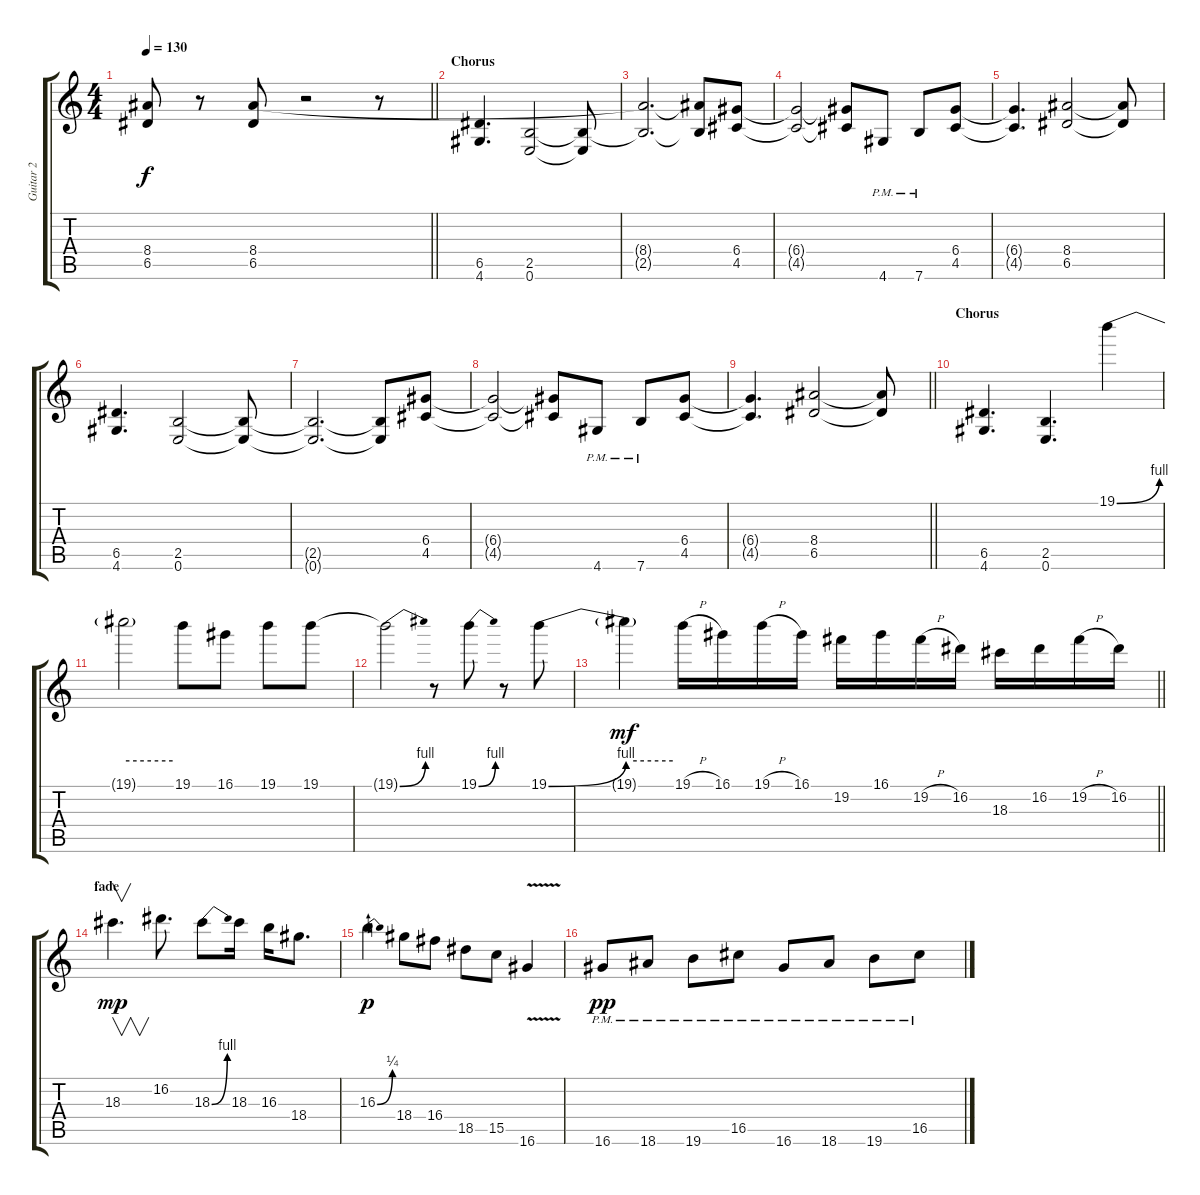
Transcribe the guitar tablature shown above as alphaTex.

\track ("Guitar 2" "Guitar 2") {instrument overdrivenguitar}
\staff {score tabs}
\tuning (E4 B3 G3 D3 A2 E2) {hide}
\ts (4 4)
\tempo 130
\clef g2
\barLineRight lightlight
\ks c
(8.4 6.5).8{dy f} r.8 (8.4 6.5).8 r.2 r.8 |
\section ("" "Chorus")
(6.5 4.6).4{d} (2.5 0.6).2 (2.5{t} 0.6{t}).8 |
(8.4{t} 2.5{t}).2{d} (8.4{t} 2.5{t}).8 (6.4 4.5).8 |
(6.4{t} 4.5{t}).2 (6.4{t} 4.5{t}).8 4.6{pm}.8 7.6{pm}.8 (6.4 4.5).8 |
(6.4{t} 4.5{t}).4{d} (8.4 6.5).2 (8.4{t} 6.5{t}).8 |
(6.5 4.6).4{d} (2.5 0.6).2 (2.5{t} 0.6{t}).8 |
(2.5{t} 0.6{t}).2{d} (2.5{t} 0.6{t}).8 (6.4 4.5).8 |
(6.4{t} 4.5{t}).2 (6.4{t} 4.5{t}).8 4.6{pm}.8 7.6{pm}.8 (6.4 4.5).8 |
\barLineRight lightlight
(6.4{t} 4.5{t}).4{d} (8.4 6.5).2 (8.4{t} 6.5{t}).8 |
\section ("" "Chorus")
(6.5 4.6).4{d} (2.5 0.6).4{d} 19.1{be (bend 0 0 60 4)}.4 |
19.1{be (hold 0 4 60 4) t}.2 19.1.8 16.1.8 19.1.8 19.1.8 |
19.1{be (bend 0 0 60 4) t}.2 r.8 19.1{be (bend 0 0 60 4)}.8 r.8 19.1{be (bend 0 0 60 4)}.8 |
\barLineRight lightlight
19.1{be (hold 0 4 60 4) t}.4{dy mf} 19.1{h}.16 16.1.16 19.1{h}.16 16.1.16 19.2.16 16.1.16 19.2{h}.16 16.2.16 18.3.16 16.2.16 19.2{h}.16 16.2.16 |
\section ("" "fade")
18.3.4{v d dy mp} 16.2.8{d} 18.3{be (bend 0 0 60 4)}.8 18.3.16 16.3.16 18.4.8{d} |
16.3{be (bend 0 0 60 1)}.4{dy p} 18.4.8 16.4.8 18.5.8 15.5.8 16.6{v}.4 |
16.6{pm}.8{dy pp} 18.6{pm}.8 19.6{pm}.8 16.5{pm}.8 16.6{pm}.8 18.6{pm}.8 19.6{pm}.8 16.5{pm}.8
